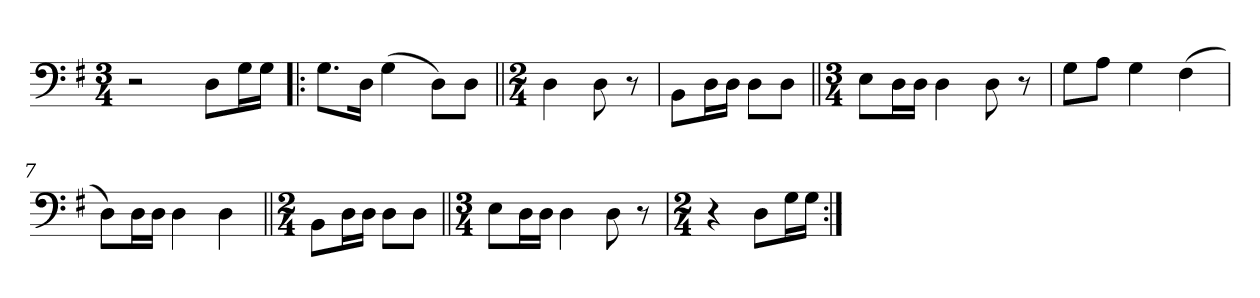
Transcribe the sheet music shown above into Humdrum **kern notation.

**kern
*part1
*staff1
*clefF4
*k[f#]
*M3/4
=1
2r
8D\L
16G\L
16G\JJ
=2!|:
8.G\L
16D\Jk
(4G\
8D\L)
8D\J
=3||
*M2/4
4D\
8D\
8r
=4
8BB\L
16D\L
16D\JJ
8D\L
8D\J
=5||
*M3/4
8E\L
16D\L
16D\JJ
4D\
8D\
8r
=6
8G\L
8A\J
4G\
(4F#\
=7
8D\L)
16D\L
16D\JJ
4D\
4D\
=8||
*M2/4
8BB\L
16D\L
16D\JJ
8D\L
8D\J
=9||
*M3/4
8E\L
16D\L
16D\JJ
4D\
8D\
8r
=10
*M2/4
4r
8D\L
16G\L
16G\JJ
=:|!
*-
